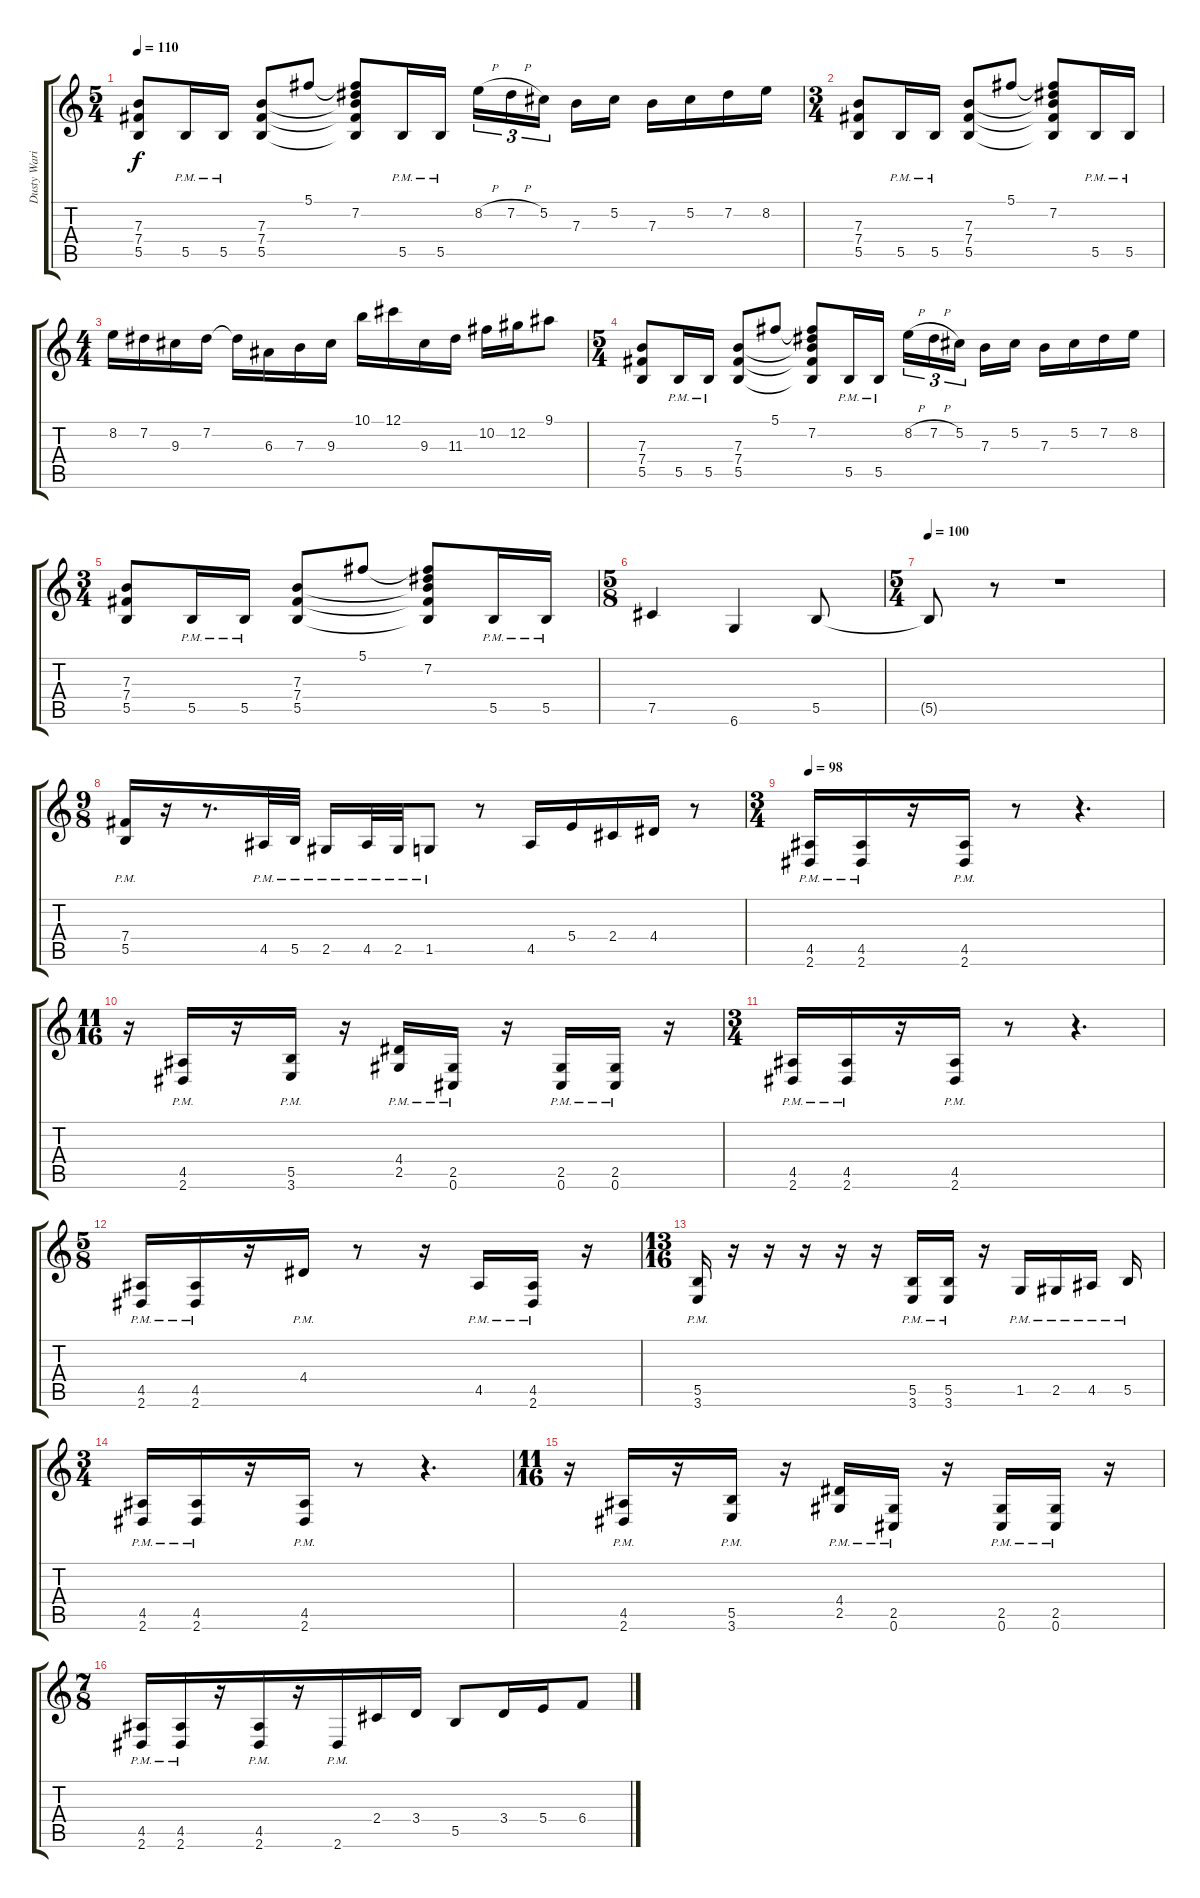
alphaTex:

\track ("Dusty Waring - Rhythm" "Dusty Wari") {instrument distortionguitar}
\staff {score tabs}
\tuning (Db4 Ab3 E3 B2 Gb2 Db2) {hide}
\ts (5 4)
\tempo 110
\clef g2
\ks c
(7.3 7.4 5.5).8{dy f} 5.5{pm}.16 5.5{pm}.16 (7.3 7.4 5.5).8 5.1.8 (5.1{t} 7.2 7.3{t} 7.4{t} 5.5{t}).8 5.5{pm}.16 5.5{pm}.16 8.2{h}.16{tu (3 2)} 7.2{h}.16{tu (3 2)} 5.2.16{tu (3 2)} 7.3.16 5.2.16 7.3.16 5.2.16 7.2.16 8.2.16 |
\ts (3 4)
(7.3 7.4 5.5).8 5.5{pm}.16 5.5{pm}.16 (7.3 7.4 5.5).8 5.1.8 (5.1{t} 7.2 7.3{t} 7.4{t} 5.5{t}).8 5.5{pm}.16 5.5{pm}.16 |
\ts (4 4)
8.2.16 7.2.16 9.3.16 7.2.16 7.2{t}.16 6.3.16 7.3.16 9.3.16 10.1.16 12.1.16 9.3.16 11.3.16 10.2.16 12.2.16 9.1.8 |
\ts (5 4)
(7.3 7.4 5.5).8 5.5{pm}.16 5.5{pm}.16 (7.3 7.4 5.5).8 5.1.8 (5.1{t} 7.2 7.3{t} 7.4{t} 5.5{t}).8 5.5{pm}.16 5.5{pm}.16 8.2{h}.16{tu (3 2)} 7.2{h}.16{tu (3 2)} 5.2.16{tu (3 2)} 7.3.16 5.2.16 7.3.16 5.2.16 7.2.16 8.2.16 |
\ts (3 4)
(7.3 7.4 5.5).8 5.5{pm}.16 5.5{pm}.16 (7.3 7.4 5.5).8 5.1.8 (5.1{t} 7.2 7.3{t} 7.4{t} 5.5{t}).8 5.5{pm}.16 5.5{pm}.16 |
\ts (5 8)
7.5.4 6.6.4 5.5.8 |
\ts (5 4)
\tempo 100
5.5{t}.8 r.8 r.1 |
\ts (9 8)
(7.4{pm} 5.5{pm}).16 r.16 r.8{d} 4.5{pm}.32 5.5{pm}.32 2.5{pm}.16 4.5{pm}.32 2.5{pm}.32 1.5{pm}.8 r.8 4.5.16 5.4.16 2.4.16 4.4.16 r.8 |
\ts (3 4)
\tempo 98
(4.5{pm} 2.6{pm}).16 (4.5{pm} 2.6{pm}).16 r.16 (4.5{pm} 2.6{pm}).16 r.8 r.4{d} |
\ts (11 16)
r.16 (4.5{pm} 2.6{pm}).16 r.16 (5.5{pm} 3.6{pm}).16 r.16 (4.4{pm} 2.5{pm}).16 (2.5{pm} 0.6{pm}).16 r.16 (2.5{pm} 0.6{pm}).16 (2.5{pm} 0.6{pm}).16 r.16 |
\ts (3 4)
(4.5{pm} 2.6{pm}).16 (4.5{pm} 2.6{pm}).16 r.16 (4.5{pm} 2.6{pm}).16 r.8 r.4{d} |
\ts (5 8)
(4.5{pm} 2.6{pm}).16 (4.5{pm} 2.6{pm}).16 r.16 4.4{pm}.16 r.8 r.16 4.5{pm}.16 (4.5{pm} 2.6{pm}).16 r.16 |
\ts (13 16)
(5.5{pm} 3.6{pm}).16 r.16 r.16 r.16 r.16 r.16 (5.5{pm} 3.6{pm}).16 (5.5{pm} 3.6{pm}).16 r.16 1.5{pm}.16 2.5{pm}.16 4.5{pm}.16 5.5{pm}.16 |
\ts (3 4)
(4.5{pm} 2.6{pm}).16 (4.5{pm} 2.6{pm}).16 r.16 (4.5{pm} 2.6{pm}).16 r.8 r.4{d} |
\ts (11 16)
r.16 (4.5{pm} 2.6{pm}).16 r.16 (5.5{pm} 3.6{pm}).16 r.16 (4.4{pm} 2.5{pm}).16 (2.5{pm} 0.6{pm}).16 r.16 (2.5{pm} 0.6{pm}).16 (2.5{pm} 0.6{pm}).16 r.16 |
\ts (7 8)
(4.5{pm} 2.6{pm}).16 (4.5{pm} 2.6{pm}).16 r.16 (4.5{pm} 2.6{pm}).16 r.16 2.6{pm}.16 2.4.16 3.4.16 5.5.8 3.4.16 5.4.16 6.4.8
